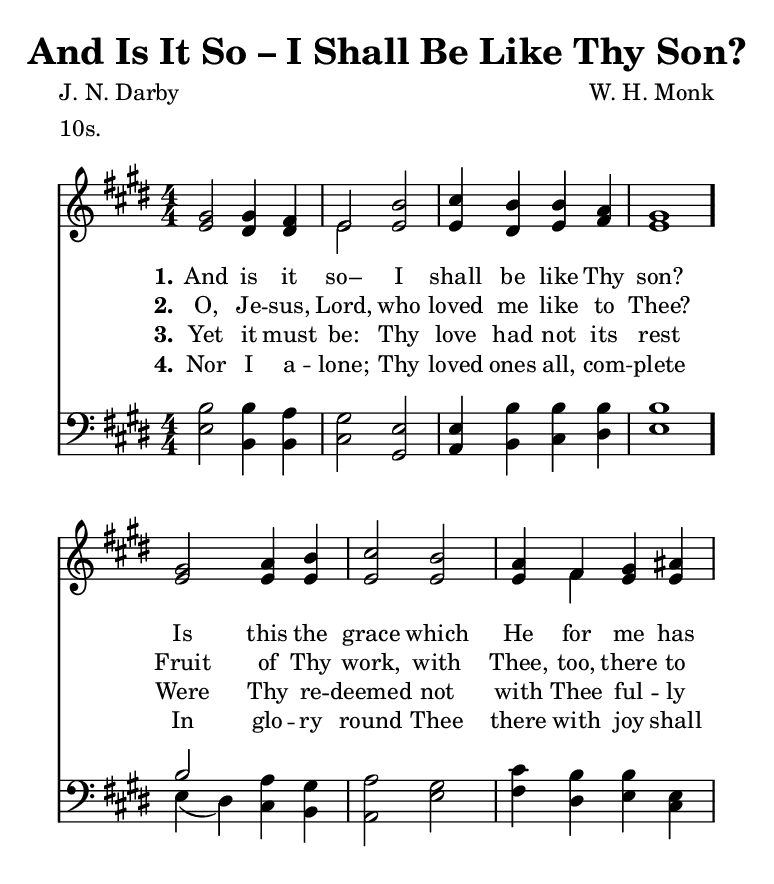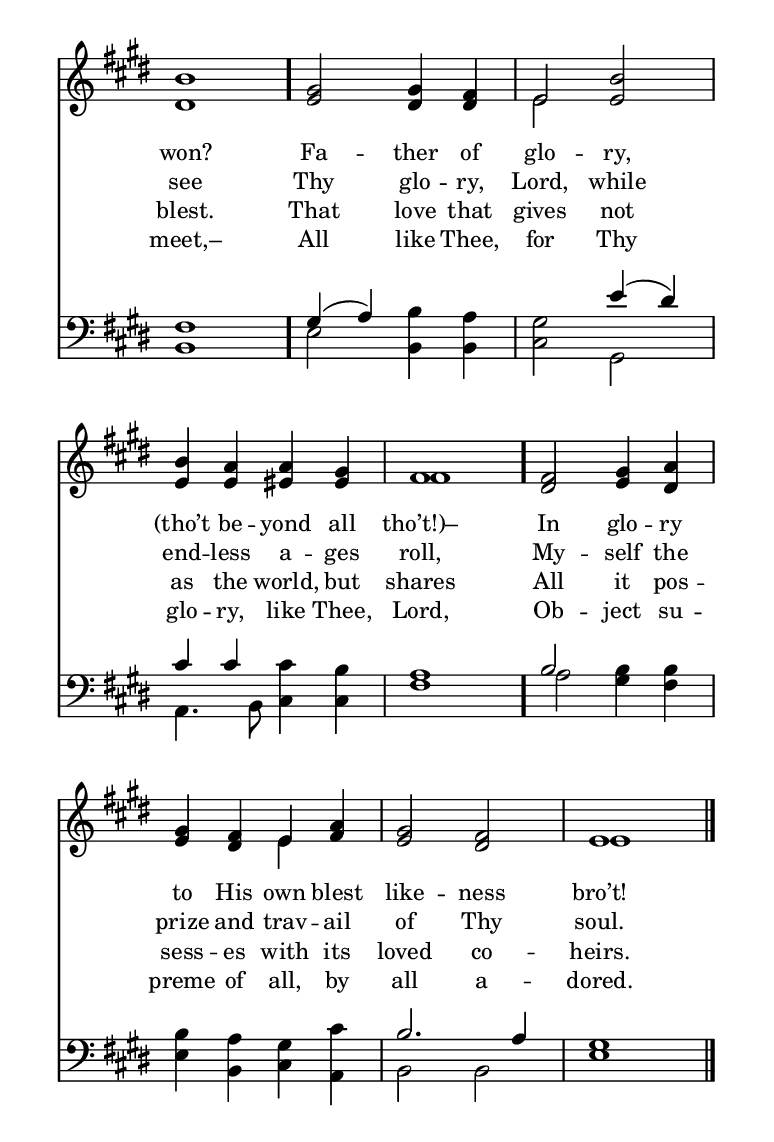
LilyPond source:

\include "common/global.ily"
\paper {
  \include "common/paper.ily"
  ragged-bottom = ##t
}

\header{
  hymnnumber = "270"
  title = "And Is It So – I Shall Be Like Thy Son?"
  tunename = "Eventide" % see EOG076
  meter = "10s." % original has 4-10s. but EOG076 has "10s."
  poet = "J. N. Darby"
  composer = "W. H. Monk"
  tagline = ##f
}

global = {
  \include "common/overrides.ily"
  \override Staff.TimeSignature.style = #'numbered
  \time 4/4
  \override Score.MetronomeMark.transparent = ##t % hide all fermata changes too
  \tempo 4=110
  \key e \major
  \autoBeamOff
}

patternAA = { c2      c4 c4 | c2 c2      | c4  c4 c4 c4 | c1 }
patternAB = { c4( c4) c4 c4 | c2 c2      | c4  c4 c4 c4 | c1 }
patternAC = { c4( c4) c4 c4 | c2 c4( c4) | c4  c4 c4 c4 | c1 }
patternAD = { c2      c4 c4 | c2 c2      | c4. c8 c4 c4 | c1 }

patternBA = { c2 c4 c4 | c4 c4 c4 c4 | c2  c2 | c1 }
patternBB = { c2 c4 c4 | c4 c4 c4 c4 | c2. c4 | c1 }

notesSoprano = {
\global
\relative c'' {

  \changePitch \patternAA { gis gis fis | e b' | cis b b a | gis }
  \changePitch \patternAA { gis a b | cis b | a fis gis ais | b }
  \changePitch \patternAA { gis gis fis | e b' | b a a gis | fis }
  \changePitch \patternBA { fis gis a | gis fis e a | gis fis | e }

  \bar "|."

}
}

notesAlto = {
\global
\relative e' {

  \changePitch \patternAA { e dis dis | e e | e dis e fis | e }
  \changePitch \patternAA { e e e | e e | e fis e e | dis }
  \changePitch \patternAA { e dis dis | e e | e e eis eis | fis }
  \changePitch \patternBA { dis e dis | e dis e fis | e dis | e }

}
}

notesTenor = {
\global
\relative a {

  \changePitch \patternAA { b b a | gis e | e b' b b | b }
  \changePitch \patternAA { b a gis | a gis | cis b b e, | fis }
  \changePitch \patternAC { gis a b a | gis e' dis | cis cis cis b | a }
  \changePitch \patternBB { b b b | b a gis cis | b a | gis }

}
}

notesBass = {
\global
\relative f {

  \changePitch \patternAA { e b b | cis gis | a b cis dis | e }
  \changePitch \patternAB { e dis cis b | a e' | fis dis e cis | b }
  \changePitch \patternAD { e b b | cis gis | a b cis cis | fis }
  \changePitch \patternBA { a gis fis | e b cis a | b b e }

}
}


wordsA = \lyricmode {
\set stanza = "1."

And is it so– I shall be like Thy son? \bar "."
Is this the grace which He for me has won? \bar "."
Fa -- ther of glo -- ry, (tho’t be -- yond all tho’t!)– \bar "."
In glo -- ry to His own blest like -- ness bro’t! \bar "."

}

wordsB = \lyricmode {
\set stanza = "2."

O, Je -- sus, Lord, who loved me like to Thee?
Fruit of Thy work, with Thee, too, there to see
Thy glo -- ry, Lord, while end -- less a -- ges roll,
My -- self the prize and trav -- ail of Thy soul.

}

wordsC = \lyricmode {
\set stanza = "3."

Yet it must be: Thy love had not its rest
Were Thy re -- deemed not with Thee ful -- ly blest.
That love that gives not as the world, but shares
All it pos -- sess -- es with its loved co -- heirs.

}

wordsD = \lyricmode {
\set stanza = "4."

Nor I a -- lone; Thy loved ones all, com -- plete
In glo -- ry round Thee there with joy shall meet,–
All like Thee, for Thy glo -- ry, like Thee, Lord,
Ob -- ject su -- preme of all, by all a -- dored.

}

\score {
  \context ChoirStaff <<
    \context Staff = upper <<
      \set ChoirStaff.systemStartDelimiter = #'SystemStartBar
      \partcombine #'(2 . 9) \notesSoprano \notesAlto
      \context NullVoice = sopranos { \voiceOne << \notesSoprano >> }
      \context NullVoice = altos { \voiceTwo << \notesAlto >> }
      \context Lyrics = one   \lyricsto sopranos \wordsA
      \context Lyrics = two   \lyricsto sopranos \wordsB
      \context Lyrics = three \lyricsto sopranos \wordsC
      \context Lyrics = four  \lyricsto sopranos \wordsD
    >>
    \context Staff = men <<
      \clef bass
      \partcombine #'(2 . 9) \notesTenor \notesBass
      \context NullVoice = tenors { \voiceOne << \notesTenor >> }
      \context NullVoice = basses { \voiceTwo << \notesBass >> }
    >>
  >>
  \layout {
    \include "common/layout.ily"
  }
  \midi{
    \include "common/midi.ily"
  }
}

% TODO suggest alternate tune No. 6, as EOG076 does ?

\version "2.19.49"  % necessary for upgrading to future LilyPond versions.

% vi:set et ts=2 sw=2 ai nocindent syntax=lilypond:
